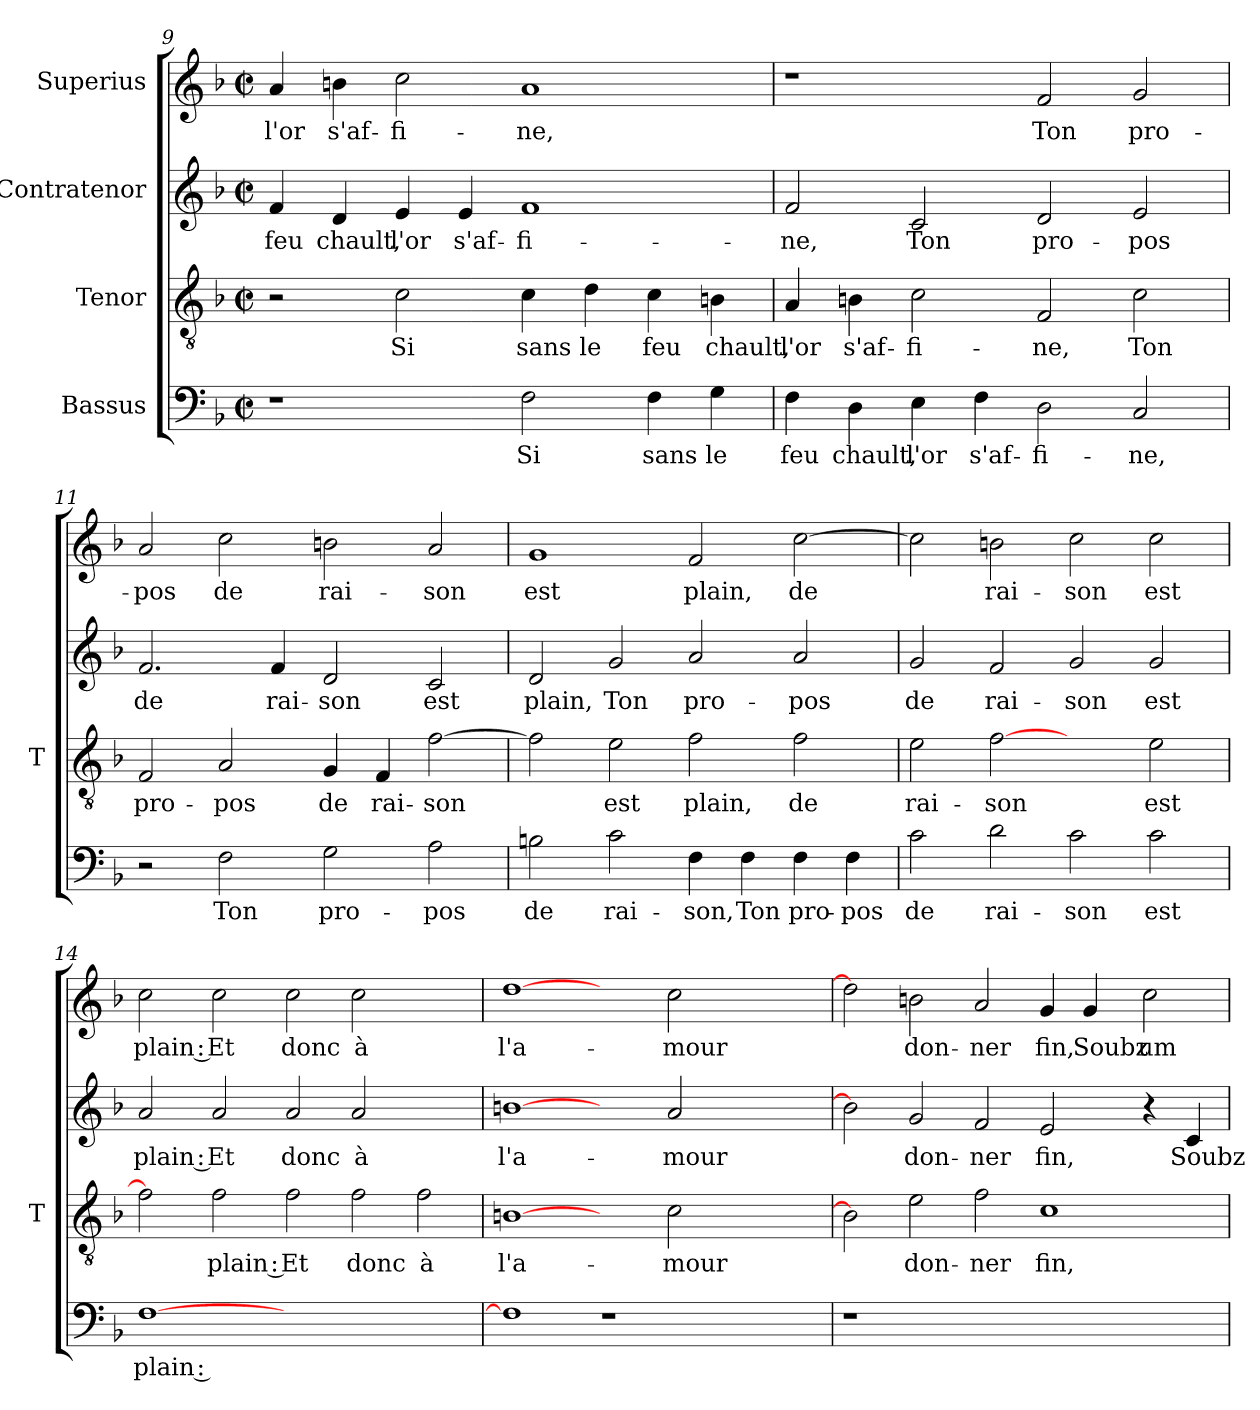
**kern	**text	**kern	**text	**kern	**text	**kern	**text
*part4	*part4	*part3	*part3	*part2	*part2	*part1	*part1
*staff4	*staff4	*staff3	*staff3	*staff2	*staff2	*staff1	*staff1
*I"Bassus	*	*I"Tenor	*	*I"Contratenor	*	*I"Superius	*
*	*	*I'T	*	*	*	*	*
*clefF4	*	*clefGv2	*	*clefG2	*	*clefG2	*
*k[b-]	*	*k[b-]	*	*k[b-]	*	*k[b-]	*
*F:	*	*F:	*	*F:	*	*F:	*
*M2/2	*	*M2/2	*	*M2/2	*	*M2/2	*
*met(c|)	*	*met(c|)	*	*met(c|)	*	*met(c|)	*
=9	=9	=9	=9	=9	=9	=9	=9
1r	.	2r	.	4f	-feu	4a	-l'or
.	.	.	.	4d	-chault,	4bn	s'af-
.	.	2c	-Si	4e	-l'or	2cc	fi-
.	.	.	.	4e	s'af-	.	.
2F	-Si	4c	-sans	1f	fi-	1a	-ne,
.	.	4d	-le	.	.	.	.
4F	-sans	4c	-feu	.	.	.	.
4G	-le	4Bn	-chault,	.	.	.	.
=10	=10	=10	=10	=10	=10	=10	=10
4F	-feu	4A	-l'or	2f	-ne,	1r	.
4D	-chault,	4Bn	s'af-	.	.	.	.
4E	-l'or	2c	fi-	2c	-Ton	.	.
4F	s'af-	.	.	.	.	.	.
2D	fi-	2F	-ne,	2d	pro-	2f	-Ton
2C	-ne,	2c	-Ton	2e	-pos	2g	pro-
=11	=11	=11	=11	=11	=11	=11	=11
2r	.	2F	pro-	2.f	-de	2a	-pos
2F	-Ton	2A	-pos	.	.	2cc	-de
.	.	.	.	4f	rai-	.	.
2G	pro-	4G	-de	2d	-son	2bn	rai-
.	.	4F	rai-	.	.	.	.
2A	-pos	[2f	-son	2c	-est	2a	-son
=12	=12	=12	=12	=12	=12	=12	=12
2Bn	-de	2f]	.	2d	-plain,	1g	-est
2c	rai-	2e	-est	2g	-Ton	.	.
4F	-son,	2f	-plain,	2a	pro-	2f	-plain,
4F	-Ton	.	.	.	.	.	.
4F	pro-	2f	-de	2a	-pos	[2cc	-de
4F	-pos	.	.	.	.	.	.
=13	=13	=13	=13	=13	=13	=13	=13
2c	-de	2e	rai-	2g	-de	2cc]	.
2d	rai-	[2f	-son	2f	rai-	2bn	rai-
2c	-son	2ryy	.	2g	-son	2cc	-son
2c	-est	2e	-est	2g	-est	2cc	-est
!!LO:PB:g=z
=14	=14	=14	=14	=14	=14	=14	=14
[1F	-plain :	2f]	.	2a	-plain :	2cc	-plain :
.	.	2f	-plain :	2a	-Et	2cc	-Et
1.ryy	.	2f	-Et	2a	-donc	2cc	-donc
.	.	2f	-donc	2a	-à	2cc	-à
.	.	2f	-à	2ryy	.	2ryy	.
=15	=15	=15	=15	=15	=15	=15	=15
1F]	.	[1Bn	l'a-	[1bn	l'a-	[1dd	l'a-
1r	.	2ryy	.	2ryy	.	2ryy	.
.	.	2c	-mour	2a	-mour	2cc	-mour
1ryy	.	1ryy	.	1ryy	.	1ryy	.
=16	=16	=16	=16	=16	=16	=16	=16
1r	.	2B]	.	2b]	.	2dd]	.
.	.	2e	don-	2g	don-	2bn	don-
1ryy	.	2f	-ner	2f	-ner	2a	-ner
.	.	1c	-fin,	2e	-fin,	4g	-fin,
.	.	.	.	.	.	4g	-Soubz
2ryy	.	.	.	4r	.	2cc	um-
.	.	.	.	4c	-Soubz	.	.
=	=	=	=	=	=	=	=
*-	*-	*-	*-	*-	*-	*-	*-
